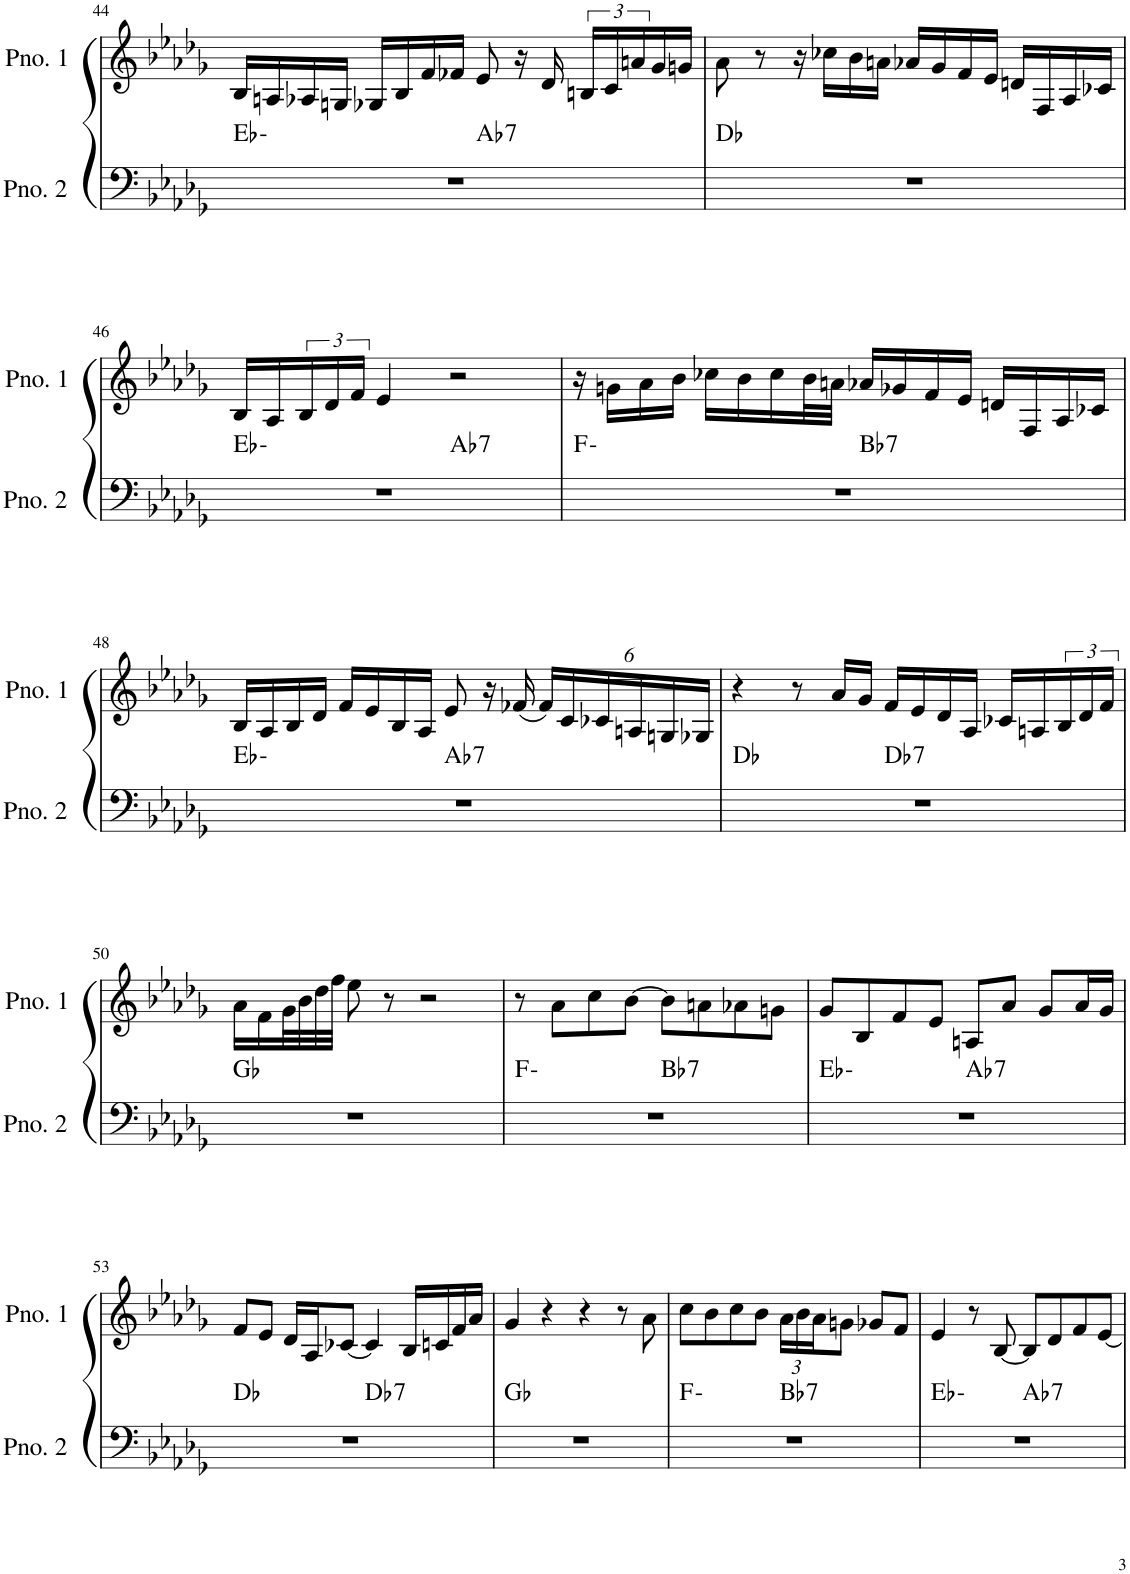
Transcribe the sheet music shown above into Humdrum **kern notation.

**kern	**harte	**kern
*part2	*part2	*part1
*staff2	*	*staff1
*I"ピアノ 2	*	*I"ピアノ 1
!!LO:PB:g=z
*clefF4	*	*clefG2
*k[b-e-a-d-g-]	*	*k[b-e-a-d-g-]
*M4/4	*	*M4/4
=44	=44	=44
*^	*	*
1r	2ryy	Eb:min	16B-/LL
.	.	.	16An/
.	.	.	16A-X/
.	.	.	16Gn/JJ
.	.	.	16G-X/LL
.	.	.	16B-/
.	.	.	16f/
.	.	.	16f-X/JJ
!	!	!LO:H:kt=7	!
.	2ryy	Ab:7	8e-/
.	.	.	16r
.	.	.	16d-/
.	.	.	24Bn/LL
.	.	.	24c/
.	.	.	24an/
.	.	.	16g-/
.	.	.	16gn/JJ
*v	*v	*	*
=45	=45	=45
1r	Db:maj	8a-\
.	.	8r
.	.	16r
.	.	16cc-X\LL
.	.	16b-\
.	.	16an\JJ
.	.	16a-X/LL
.	.	16g-/
.	.	16f/
.	.	16e-/JJ
.	.	16dn/LL
.	.	16F/
.	.	16A-/
.	.	16c-X/JJ
!!LO:LB:g=z
=46	=46	=46
*^	*	*
1r	2ryy	Eb:min	16B-/LL
.	.	.	16A-/
.	.	.	24B-/
.	.	.	24d-/
.	.	.	24f/JJ
.	.	.	4e-/
!	!	!LO:H:kt=7	!
.	2ryy	Ab:7	2r
=47	=47	=47	=47
1r	2ryy	F:min	16r
.	.	.	16gn\LL
.	.	.	16a-\
.	.	.	16b-\JJ
.	.	.	16cc-X\LL
.	.	.	16b-\
.	.	.	16cc-\
.	.	.	32b-\L
.	.	.	32an\JJJ
!	!	!LO:H:kt=7	!
.	2ryy	Bb:7	16a-X/LL
.	.	.	16g-X/
.	.	.	16f/
.	.	.	16e-/JJ
.	.	.	16dn/LL
.	.	.	16F/
.	.	.	16A-/
.	.	.	16c-X/JJ
!!LO:LB:g=z
=48	=48	=48	=48
1r	2ryy	Eb:min	16B-/LL
.	.	.	16A-/
.	.	.	16B-/
.	.	.	16d-/JJ
.	.	.	16f/LL
.	.	.	16e-/
.	.	.	16B-/
.	.	.	16A-/JJ
!	!	!LO:H:kt=7	!
.	2ryy	Ab:7	8e-/
.	.	.	16r
.	.	.	(16f-X/
*	*	*	*Xbrackettup
.	.	.	24f-/LL)
.	.	.	24c/
.	.	.	24c-X/
.	.	.	24An/
.	.	.	24Gn/
.	.	.	24G-X/JJ
=49	=49	=49	=49
1r	2ryy	Db:maj	4r
.	.	.	8r
.	.	.	16a-/LL
.	.	.	16g-/JJ
!	!	!LO:H:kt=7	!
.	2ryy	Db:7	16f/LL
.	.	.	16e-/
.	.	.	16d-/
.	.	.	16A-/JJ
.	.	.	16c-X/LL
.	.	.	16An/
*	*	*	*brackettup
.	.	.	24B-/
.	.	.	24d-/
.	.	.	24f/JJ
*v	*v	*	*
!!LO:LB:g=z
=50	=50	=50
1r	Gb:maj	16a-\LL
.	.	16f\
.	.	32g-\L
.	.	32b-\
.	.	32dd-\
.	.	32ff\JJJ
.	.	8ee-\
.	.	8r
.	.	2r
=51	=51	=51
*^	*	*
1r	2ryy	F:min	8r
.	.	.	8a-\L
.	.	.	8cc\
.	.	.	[8b-\J
!	!	!LO:H:kt=7	!
.	2ryy	Bb:7	8b-\L]
.	.	.	8an\
.	.	.	8a-X\
.	.	.	8gn\J
=52	=52	=52	=52
1r	2ryy	Eb:min	8g-/L
.	.	.	8B-/
.	.	.	8f/
.	.	.	8e-/J
!	!	!LO:H:kt=7	!
.	2ryy	Ab:7	8An/L
.	.	.	8a-/J
.	.	.	8g-/L
.	.	.	16a-/L
.	.	.	16g-/JJ
!!LO:LB:g=z
=53	=53	=53	=53
1r	2ryy	Db:maj	8f/L
.	.	.	8e-/J
.	.	.	16d-/LL
.	.	.	16A-/J
.	.	.	[8c-X/J
!	!	!LO:H:kt=7	!
.	2ryy	Db:7	4c-/]
.	.	.	16B-/LL
.	.	.	16cn/
.	.	.	16f/
.	.	.	16a-/JJ
*v	*v	*	*
=54	=54	=54
1r	Gb:maj	4g-/
.	.	4r
.	.	4r
.	.	8r
.	.	8a-\
=55	=55	=55
*^	*	*
1r	2ryy	F:min	8cc\L
.	.	.	8b-\
.	.	.	8cc\
.	.	.	8b-\J
*	*	*	*Xbrackettup
!	!	!LO:H:kt=7	!
.	2ryy	Bb:7	24a-\LL
.	.	.	24b-\
.	.	.	24a-\J
.	.	.	8gn\J
.	.	.	8g-X/L
.	.	.	8f/J
=56	=56	=56	=56
1r	2ryy	Eb:min	4e-/
.	.	.	8r
.	.	.	[8B-/
!	!	!LO:H:kt=7	!
.	2ryy	Ab:7	8B-/L]
.	.	.	8d-/
.	.	.	8f/
.	.	.	[8e-/J
*v	*v	*	*
=	=	=
*-	*-	*-
